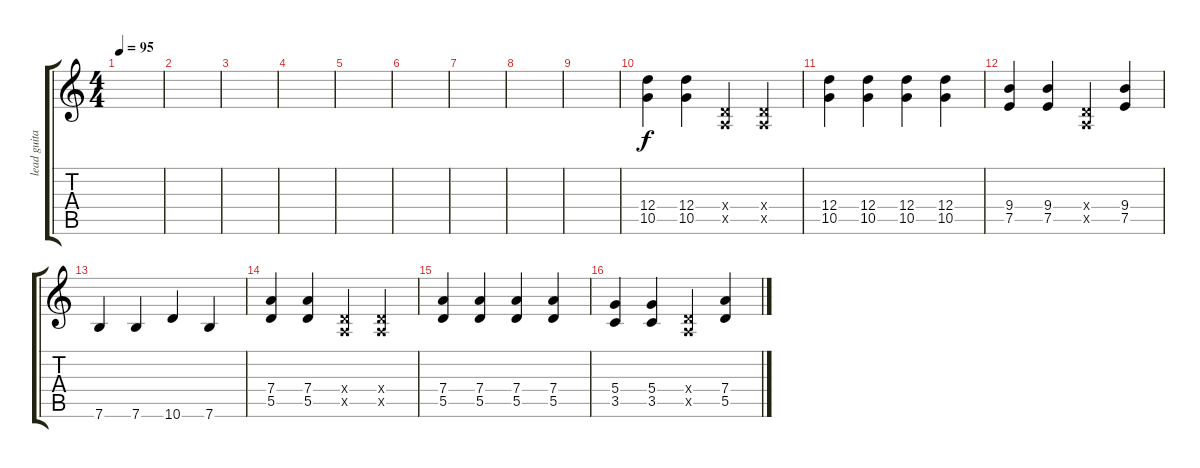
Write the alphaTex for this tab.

\track ("lead guitar" "lead guita") {instrument acousticguitarsteel}
\staff {score tabs}
\tuning (E4 B3 G3 D3 A2 E2) {hide}
\ts (4 4)
\tempo 95
\clef g2
\ks c
|
|
|
|
|
|
|
|
|
(12.4 10.5).4 (12.4 10.5).4 (0.4{x} 0.5{x}).4 (0.4{x} 0.5{x}).4 |
(12.4 10.5).4 (12.4 10.5).4 (12.4 10.5).4 (12.4 10.5).4 |
(9.4 7.5).4 (9.4 7.5).4 (0.4{x} 0.5{x}).4 (9.4 7.5).4 |
7.6.4 7.6.4 10.6.4 7.6.4 |
(7.4 5.5).4 (7.4 5.5).4 (0.4{x} 0.5{x}).4 (0.4{x} 0.5{x}).4 |
(7.4 5.5).4 (7.4 5.5).4 (7.4 5.5).4 (7.4 5.5).4 |
(5.4 3.5).4 (5.4 3.5).4 (0.4{x} 0.5{x}).4 (7.4 5.5).4
